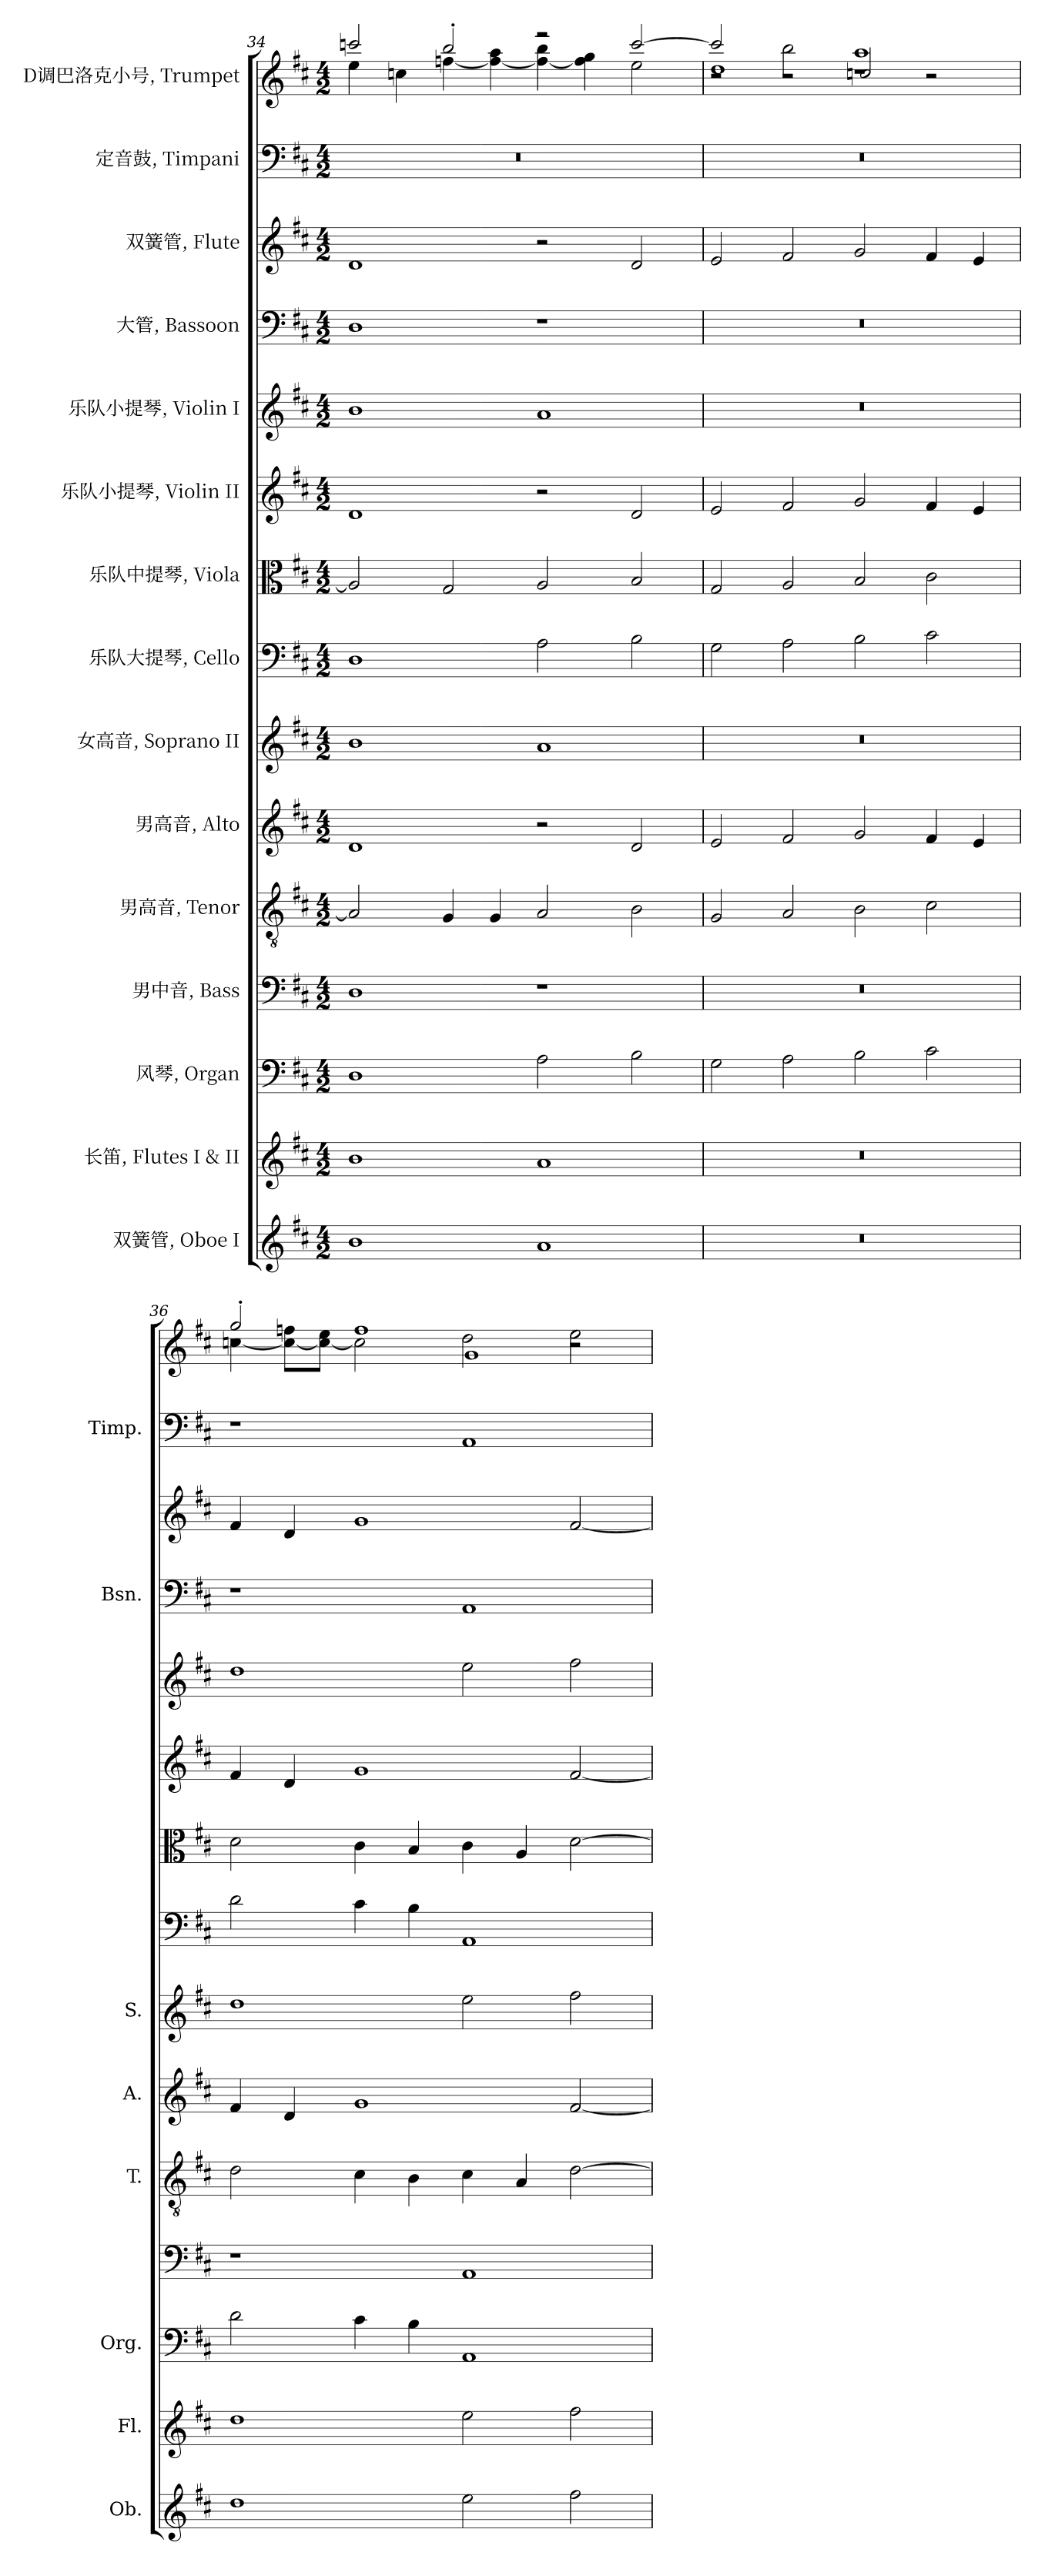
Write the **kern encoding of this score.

**kern	**kern	**kern	**kern	**kern	**kern	**kern	**kern	**kern	**kern	**kern	**kern	**kern	**kern	**kern
*part15	*part14	*part13	*part12	*part11	*part10	*part9	*part8	*part7	*part6	*part5	*part4	*part3	*part2	*part1
*staff15	*staff14	*staff13	*staff12	*staff11	*staff10	*staff9	*staff8	*staff7	*staff6	*staff5	*staff4	*staff3	*staff2	*staff1
*I"双簧管, Oboe I	*I"长笛, Flutes I &amp; II	*I"风琴, Organ	*I"男中音, Bass	*I"男高音, Tenor	*I"男高音, Alto	*I"女高音, Soprano II	*I"乐队大提琴, Cello	*I"乐队中提琴, Viola	*I"乐队小提琴, Violin II	*I"乐队小提琴, Violin I	*I"大管, Bassoon	*I"双簧管, Flute	*I"定音鼓, Timpani	*I"D调巴洛克小号, Trumpet
*I'Ob.	*I'Fl.	*I'Org.	*	*I'T.	*I'A.	*I'S.	*	*	*	*	*I'Bsn.	*	*I'Timp.	*
*clefG2	*clefG2	*clefF4	*clefF4	*clefGv2	*clefG2	*clefG2	*clefF4	*clefC3	*clefG2	*clefG2	*clefF4	*clefG2	*clefF4	*clefG2
*	*	*	*	*	*	*	*	*	*	*	*	*	*	*ITrd-1c-2
*k[f#c#]	*k[f#c#]	*k[f#c#]	*k[f#c#]	*k[f#c#]	*k[f#c#]	*k[f#c#]	*k[f#c#]	*k[f#c#]	*k[f#c#]	*k[f#c#]	*k[f#c#]	*k[f#c#]	*k[f#c#]	*k[f#c#g#d#]
*M4/2	*M4/2	*M4/2	*M4/2	*M4/2	*M4/2	*M4/2	*M4/2	*M4/2	*M4/2	*M4/2	*M4/2	*M4/2	*M4/2	*M4/2
=34	=34	=34	=34	=34	=34	=34	=34	=34	=34	=34	=34	=34	=34	=34
*	*	*	*	*	*	*	*	*	*	*	*	*	*	*^
1b	1b	1D	1D	2A/]	1d	1b	1D	2A/]	1d	1b	1D	1d	0r	2dddn/	4ff#\
.	.	.	.	.	.	.	.	.	.	.	.	.	.	.	4ddn\
.	.	.	.	4G/	.	.	.	2G/	.	.	.	.	.	2ccc#'/	[4ggn\
.	.	.	.	4G/	.	.	.	.	.	.	.	.	.	.	4gg\_ 4bb\
1a	1a	2A\	1r	2A/	2r	1a	2A\	2A/	2r	1a	1r	2r	.	2r	4gg\_ 4ccc#\
.	.	.	.	.	.	.	.	.	.	.	.	.	.	.	4gg\] 4aa\
.	.	2B\	.	2B\	2d/	.	2B\	2B/	2d/	.	.	2d/	.	[2ddd/	2ff#\
=35	=35	=35	=35	=35	=35	=35	=35	=35	=35	=35	=35	=35	=35	=35	=35
*	*	*	*	*	*	*	*	*	*	*	*	*	*	*	*^
0r	0r	2G\	0r	2G/	2e/	0r	2G\	2G/	2e/	0r	0r	2e/	0r	2ddd/]	2r	1ee
.	.	2A\	.	2A/	2f#/	.	2A\	2A/	2f#/	.	.	2f#/	.	2r	2ccc#\	.
.	.	2B\	.	2B\	2g/	.	2B\	2B/	2g/	.	.	2g/	.	1r	1bb	2ddn/
.	.	2c#\	.	2c#\	4f#/	.	2c#\	2c#\	4f#/	.	.	4f#/	.	.	.	2r
.	.	.	.	.	4e/	.	.	.	4e/	.	.	4e/	.	.	.	.
!!LO:PB:g=z	!!	!!
=36	=36	=36	=36	=36	=36	=36	=36	=36	=36	=36	=36	=36	=36	=36	=36	=36
1dd	1dd	2d\	1r	2d\	4f#/	1dd	2d\	2d\	4f#/	1dd	1r	4f#/	1r	2aa'/	[4ddn\	1r
.	.	.	.	.	4d/	.	.	.	4d/	.	.	4d/	.	.	8dd\_ 8ggn\L	.
.	.	.	.	.	.	.	.	.	.	.	.	.	.	.	8dd\_ 8ff#\J	.
.	.	4c#\	.	4c#\	1g	.	4c#\	4c#\	1g	.	.	1g	.	1gg	2dd\]	.
.	.	4B\	.	4B\	.	.	4B\	4B/	.	.	.	.	.	.	.	.
2ee\	2ee\	1AA	1AA	4c#\	.	2ee\	1AA	4c#\	.	2ee\	1AA	.	1AA	.	2ee\	1a
.	.	.	.	4A/	.	.	.	4A/	.	.	.	.	.	.	.	.
2ff#\	2ff#\	.	.	[2d\	[2f#/	2ff#\	.	[2d\	[2f#/	2ff#\	.	[2f#/	.	2r	2ff#\	.
*	*	*	*	*	*	*	*	*	*	*	*	*	*	*v	*v	*v
=	=	=	=	=	=	=	=	=	=	=	=	=	=	=
*-	*-	*-	*-	*-	*-	*-	*-	*-	*-	*-	*-	*-	*-	*-
